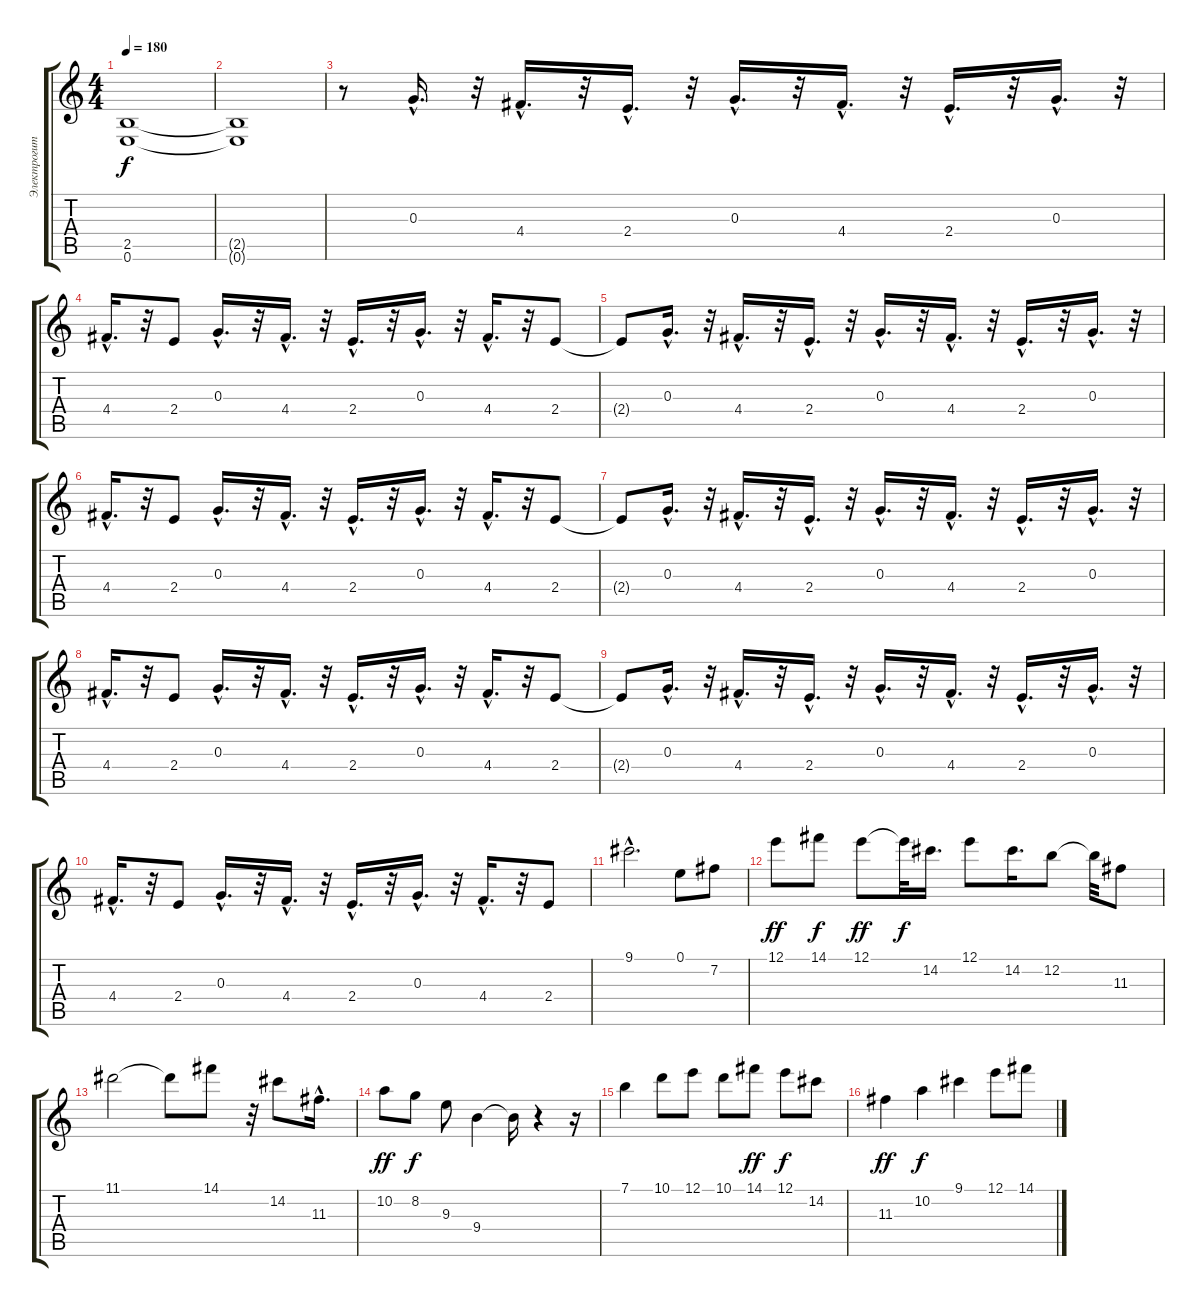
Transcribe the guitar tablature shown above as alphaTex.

\track ("Электрогитара" "Электрогит") {instrument distortionguitar}
\staff {score tabs}
\tuning (E4 B3 G3 D3 A2 E2) {hide}
\ts (4 4)
\tempo 180
\clef g2
\ks c
(2.5{t} 0.6{t}).1{dy f} |
(2.5{t} 0.6{t}).1 |
r.8 0.3{hac}.16{d balance 4} r.32 4.4{hac}.16{d} r.32 2.4{hac}.16{d} r.32 0.3{hac}.16{d} r.32 4.4{hac}.16{d} r.32 2.4{hac}.16{d} r.32 0.3{hac}.16{d} r.32 |
4.4{hac}.16{d} r.32 2.4.8 0.3{hac}.16{d} r.32 4.4{hac}.16{d} r.32 2.4{hac}.16{d} r.32 0.3{hac}.16{d} r.32 4.4{hac}.16{d} r.32 2.4.8 |
2.4{t}.8 0.3{hac}.16{d} r.32 4.4{hac}.16{d} r.32 2.4{hac}.16{d} r.32 0.3{hac}.16{d} r.32 4.4{hac}.16{d} r.32 2.4{hac}.16{d} r.32 0.3{hac}.16{d} r.32 |
4.4{hac}.16{d} r.32 2.4.8 0.3{hac}.16{d} r.32 4.4{hac}.16{d} r.32 2.4{hac}.16{d} r.32 0.3{hac}.16{d} r.32 4.4{hac}.16{d} r.32 2.4.8 |
2.4{t}.8 0.3{hac}.16{d} r.32 4.4{hac}.16{d} r.32 2.4{hac}.16{d} r.32 0.3{hac}.16{d} r.32 4.4{hac}.16{d} r.32 2.4{hac}.16{d} r.32 0.3{hac}.16{d} r.32 |
4.4{hac}.16{d} r.32 2.4.8 0.3{hac}.16{d} r.32 4.4{hac}.16{d} r.32 2.4{hac}.16{d} r.32 0.3{hac}.16{d} r.32 4.4{hac}.16{d} r.32 2.4.8 |
2.4{t}.8 0.3{hac}.16{d} r.32 4.4{hac}.16{d} r.32 2.4{hac}.16{d} r.32 0.3{hac}.16{d} r.32 4.4{hac}.16{d} r.32 2.4{hac}.16{d} r.32 0.3{hac}.16{d} r.32 |
4.4{hac}.16{d} r.32 2.4.8 0.3{hac}.16{d} r.32 4.4{hac}.16{d} r.32 2.4{hac}.16{d} r.32 0.3{hac}.16{d} r.32 4.4{hac}.16{d} r.32 2.4.8 |
9.1{hac}.2{d balance 8} 0.1.8 7.2.8 |
12.1.8{dy ff} 14.1.8{dy f} 12.1.8{dy ff} 12.1{t}.32{dy f} 14.2.16{d} 12.1.8 14.2.16{d} 12.2.8 12.2{t}.32 11.3.8 |
11.1.2 11.1{t}.8 14.1.8 r.32 14.2.8 11.3{hac}.16{d} |
10.2.8{dy ff} 8.2.8{dy f} 9.3.8 9.4.4 9.4{t}.16 r.4 r.16 |
7.1.4 10.1.8 12.1.8 10.1.8 14.1.8{dy ff} 12.1.8{dy f} 14.2.8 |
11.3.4{dy ff} 10.2.4{dy f} 9.1.4 12.1.8 14.1.8
